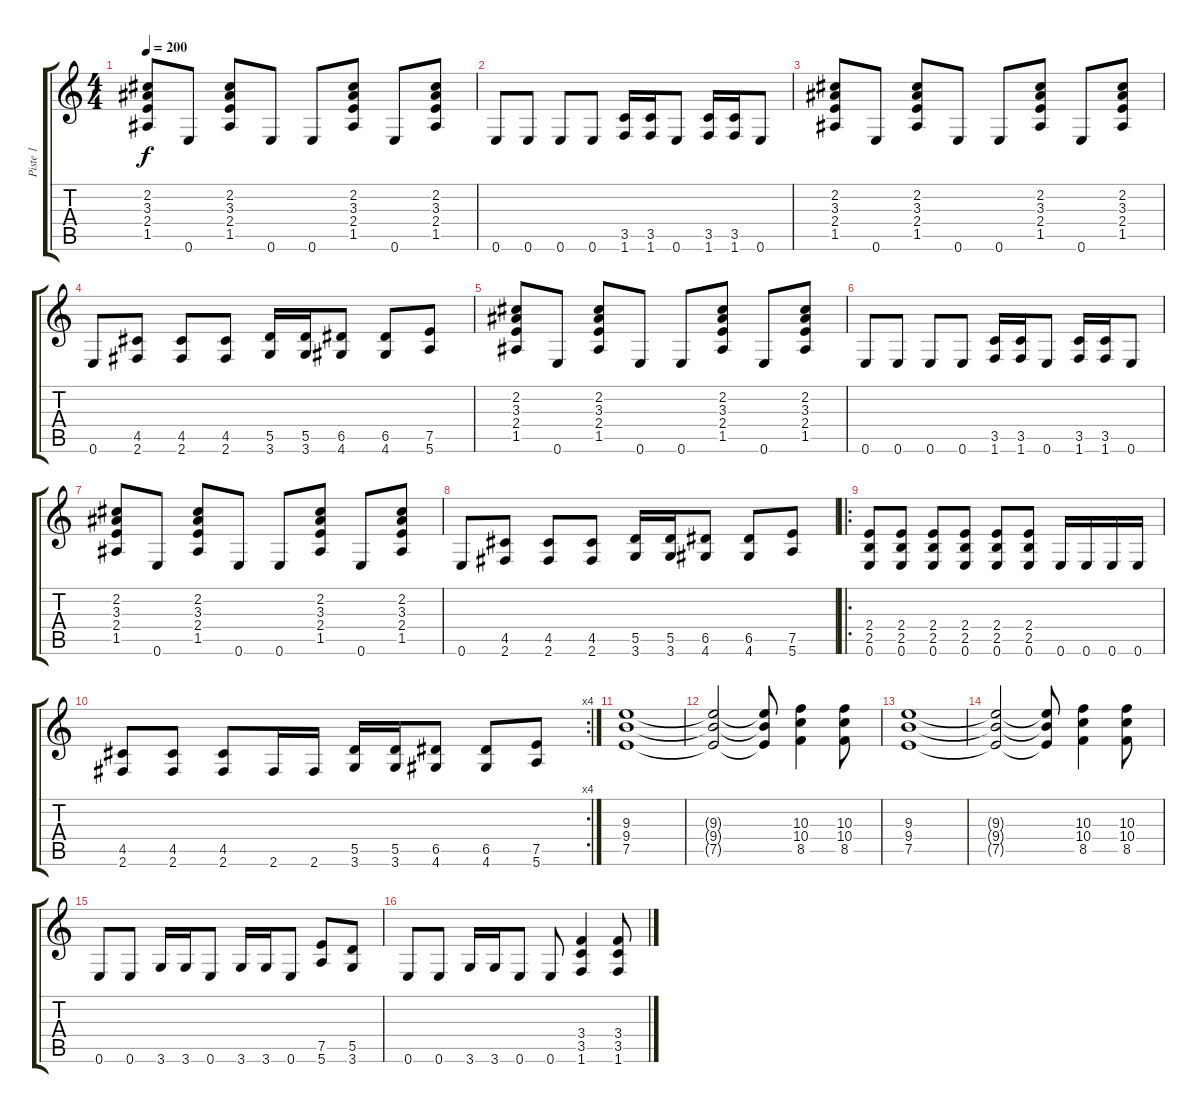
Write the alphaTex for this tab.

\track ("Piste 1" "Piste 1") {instrument distortionguitar}
\staff {score tabs}
\tuning (E4 B3 G3 D3 A2 E2) {hide}
\ts (4 4)
\tempo 200
\clef g2
\ks c
(2.2 3.3 2.4 1.5).8{dy f} 0.6.8 (2.2 3.3 2.4 1.5).8 0.6.8 0.6.8 (2.2 3.3 2.4 1.5).8 0.6.8 (2.2 3.3 2.4 1.5).8 |
0.6.8 0.6.8 0.6.8 0.6.8 (3.5 1.6).16 (3.5 1.6).16 0.6.8 (3.5 1.6).16 (3.5 1.6).16 0.6.8 |
(2.2 3.3 2.4 1.5).8 0.6.8 (2.2 3.3 2.4 1.5).8 0.6.8 0.6.8 (2.2 3.3 2.4 1.5).8 0.6.8 (2.2 3.3 2.4 1.5).8 |
0.6.8 (4.5 2.6).8 (4.5 2.6).8 (4.5 2.6).8 (5.5 3.6).16 (5.5 3.6).16 (6.5 4.6).8 (6.5 4.6).8 (7.5 5.6).8 |
(2.2 3.3 2.4 1.5).8 0.6.8 (2.2 3.3 2.4 1.5).8 0.6.8 0.6.8 (2.2 3.3 2.4 1.5).8 0.6.8 (2.2 3.3 2.4 1.5).8 |
0.6.8 0.6.8 0.6.8 0.6.8 (3.5 1.6).16 (3.5 1.6).16 0.6.8 (3.5 1.6).16 (3.5 1.6).16 0.6.8 |
(2.2 3.3 2.4 1.5).8 0.6.8 (2.2 3.3 2.4 1.5).8 0.6.8 0.6.8 (2.2 3.3 2.4 1.5).8 0.6.8 (2.2 3.3 2.4 1.5).8 |
0.6.8 (4.5 2.6).8 (4.5 2.6).8 (4.5 2.6).8 (5.5 3.6).16 (5.5 3.6).16 (6.5 4.6).8 (6.5 4.6).8 (7.5 5.6).8 |
\ro
(2.4 2.5 0.6).8 (2.4 2.5 0.6).8 (2.4 2.5 0.6).8 (2.4 2.5 0.6).8 (2.4 2.5 0.6).8 (2.4 2.5 0.6).8 0.6.16 0.6.16 0.6.16 0.6.16 |
\rc 4
(4.5 2.6).8 (4.5 2.6).8 (4.5 2.6).8 2.6.16 2.6.16 (5.5 3.6).16 (5.5 3.6).16 (6.5 4.6).8 (6.5 4.6).8 (7.5 5.6).8 |
(9.3 9.4 7.5).1 |
(9.3{t} 9.4{t} 7.5{t}).2 (9.3{t} 9.4{t} 7.5{t}).8 (10.3 10.4 8.5).4 (10.3 10.4 8.5).8 |
(9.3 9.4 7.5).1 |
(9.3{t} 9.4{t} 7.5{t}).2 (9.3{t} 9.4{t} 7.5{t}).8 (10.3 10.4 8.5).4 (10.3 10.4 8.5).8 |
0.6.8 0.6.8 3.6.16 3.6.16 0.6.8 3.6.16 3.6.16 0.6.8 (7.5 5.6).8 (5.5 3.6).8 |
0.6.8 0.6.8 3.6.16 3.6.16 0.6.8 0.6.8 (3.4 3.5 1.6).4 (3.4 3.5 1.6).8
